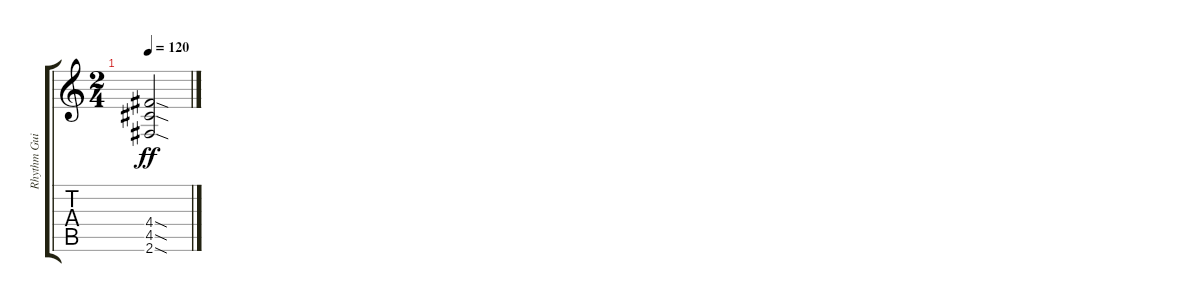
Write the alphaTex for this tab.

\track ("Rhythm Guitar" "Rhythm Gui") {instrument overdrivenguitar}
\staff {score tabs}
\tuning (E4 B3 G3 D3 A2 E2) {hide}
\ts (2 4)
\tempo 120
\clef g2
\ks c
(4.4{sod} 4.5{sod} 2.6{sod}).2{dy ff}
